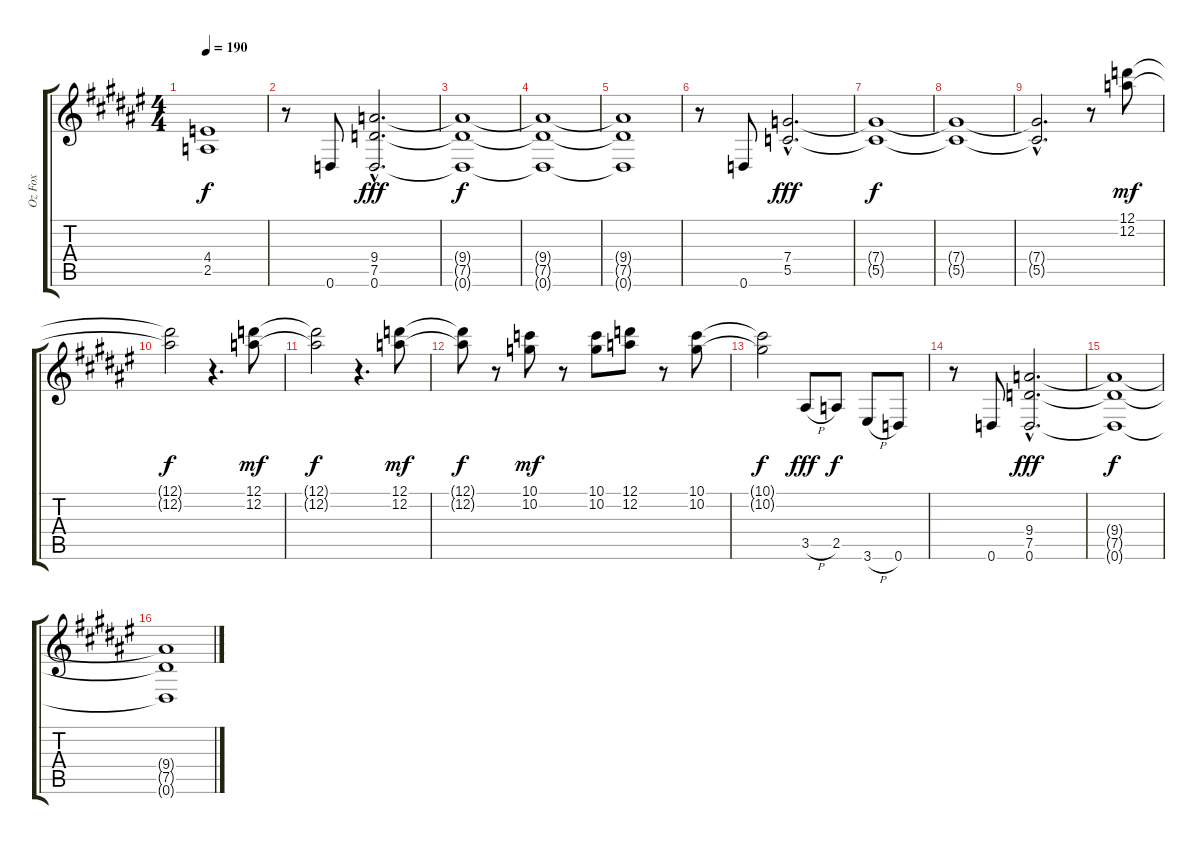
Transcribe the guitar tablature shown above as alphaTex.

\track ("Oz Fox" "Oz Fox") {instrument distortionguitar}
\staff {score tabs}
\tuning (D4 A3 F3 C3 G2 D2) {hide}
\ts (4 4)
\tempo 190
\clef g2
\ks d#minor
(4.4{t} 2.5{t}).1{dy f} |
r.8 0.6.8 (9.4{hac} 7.5{hac} 0.6{hac}).2{d dy fff} |
(9.4{t} 7.5{t} 0.6{t}).1{dy f} |
(9.4{t} 7.5{t} 0.6{t}).1 |
(9.4{t} 7.5{t} 0.6{t}).1 |
r.8 0.6.8 (7.4{hac} 5.5{hac}).2{d dy fff} |
(7.4{t} 5.5{t}).1{dy f} |
(7.4{t} 5.5{t}).1 |
(7.4{hac t} 5.5{hac t}).2{d} r.8 (12.1 12.2).8{dy mf} |
(12.1{t} 12.2{t}).2{dy f} r.4{d} (12.1 12.2).8{dy mf} |
(12.1{t} 12.2{t}).2{dy f} r.4{d} (12.1 12.2).8{dy mf} |
(12.1{t} 12.2{t}).8{dy f} r.8 (10.1 10.2).8{dy mf} r.8 (10.1 10.2).8 (12.1 12.2).8 r.8 (10.1 10.2).8 |
(10.1{t} 10.2{t}).2{dy f} 3.5{h}.8{dy fff} 2.5.8{dy f} 3.6{h}.8 0.6.8 |
r.8 0.6.8 (9.4{hac} 7.5{hac} 0.6{hac}).2{d dy fff} |
(9.4{t} 7.5{t} 0.6{t}).1{dy f} |
(9.4{t} 7.5{t} 0.6{t}).1
